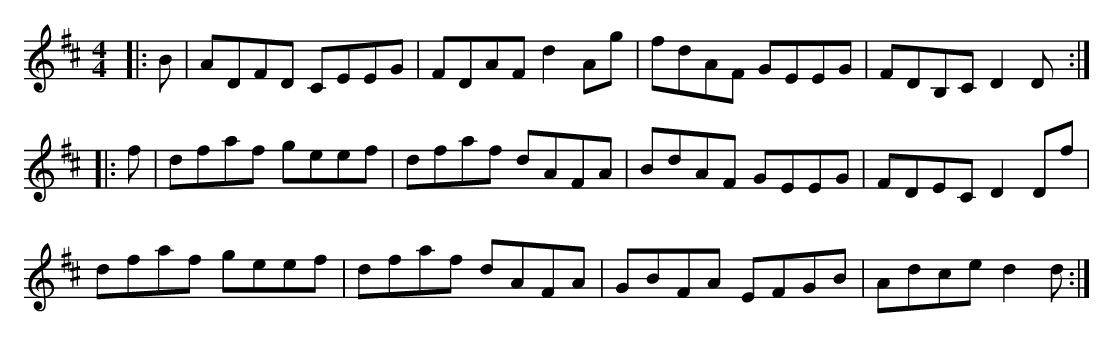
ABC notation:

X:1
M:4/4
K:D
|:B|ADFD CEEG|FDAF d2 Ag|fdAF GEEG|FDB,C D2 D:|
|:f|dfaf geef|dfaf dAFA|BdAF GEEG|FDEC D2 Df|
dfaf geef|dfaf dAFA|GBFA EFGB|Adce d2 d:|
